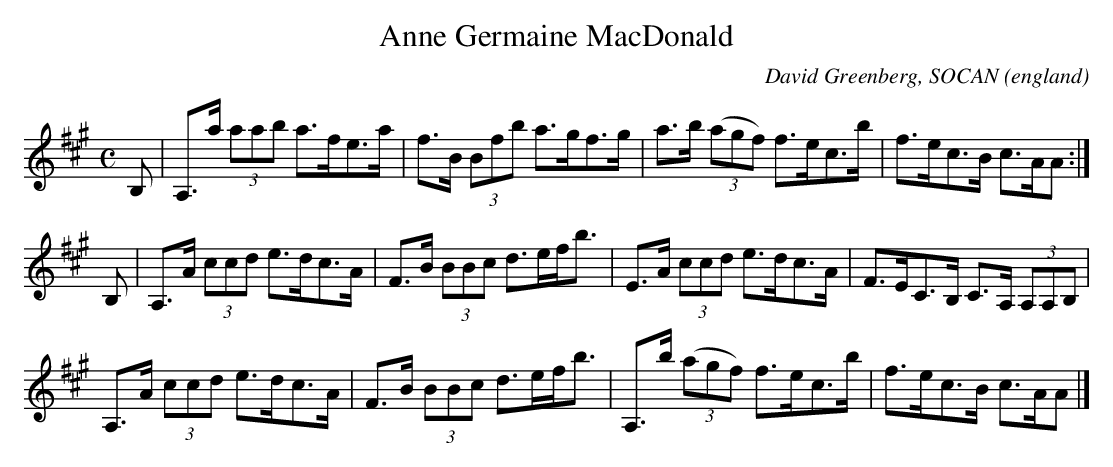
X:1
T:Anne Germaine MacDonald
O:england
C:David Greenberg, SOCAN
L:1/8
M:C
K:A
B,|A,>a (3aab a>fe>a|f>B (3Bfb a>gf>g|a>b(3 (agf) f>ec>b|f>ec>B c>AA:|
B,|A,>A (3ccd e>dc>A|F>B (3BBc d>ef<b|E>A (3ccd e>dc>A|F>EC>B, C>A, (3A,A,B,|
A,>A (3ccd e>dc>A|F>B (3BBc d>ef<b|A,>b(3 (agf) f>ec>b|f>ec>B c>AA|]
